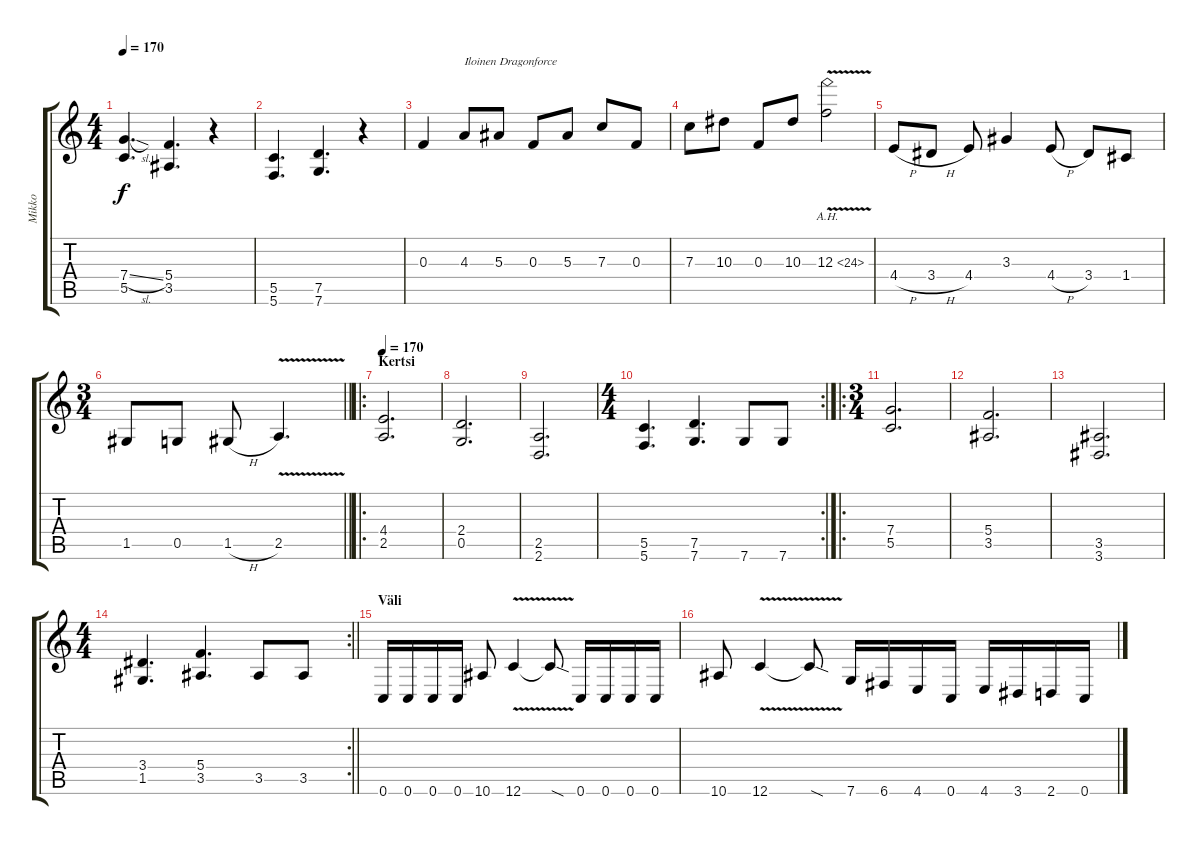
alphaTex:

\track ("Mikko" "Mikko") {instrument distortionguitar}
\staff {score tabs}
\tuning (D4 A3 F3 C3 G2 C2) {hide}
\ts (4 4)
\tempo 170
\clef g2
\ks c
(7.4{sl} 5.5).4{d dy f} (5.4 3.5).4{d} r.4 |
(5.5 5.6).4{d} (7.5 7.6).4{d} r.4 |
0.3.4 4.3.8{txt "Iloinen Dragonforce"} 5.3.8 0.3.8 5.3.8 7.3.8 0.3.8 |
7.3.8 10.3.8 0.3.8 10.3.8 12.3{ah 12 v}.2 |
4.4{h}.8 3.4{h}.8 4.4.8 3.3.4 4.4{h}.8 3.4.8 1.4.8 |
\ts (3 4)
\barLineRight lightlight
1.5.8 0.5.8 1.5{h}.8 2.5{v}.4{d} |
\ro
\section ("" "Kertsi")
\tempo 170
(4.4 2.5).2{d} |
(2.4 0.5).2{d} |
(2.5 2.6).2{d} |
\rc 2
\ts (4 4)
(5.5 5.6).4{d} (7.5 7.6).4{d} 7.6.8 7.6.8 |
\ro
\ts (3 4)
(7.4 5.5).2{d} |
(5.4 3.5).2{d} |
(3.5 3.6).2{d} |
\rc 2
\ts (4 4)
\barLineRight lightlight
(3.4 1.5).4{d} (5.4 3.5).4{d} 3.5.8 3.5.8 |
\section ("" "Väli")
0.6.16 0.6.16 0.6.16 0.6.16 10.6.8 12.6{v}.4 12.6{sod t}.8 0.6.16 0.6.16 0.6.16 0.6.16 |
10.6.8 12.6{v}.4 12.6{sod t}.8 7.6.16 6.6.16 4.6.16 0.6.16 4.6.16 3.6.16 2.6.16 0.6.16
